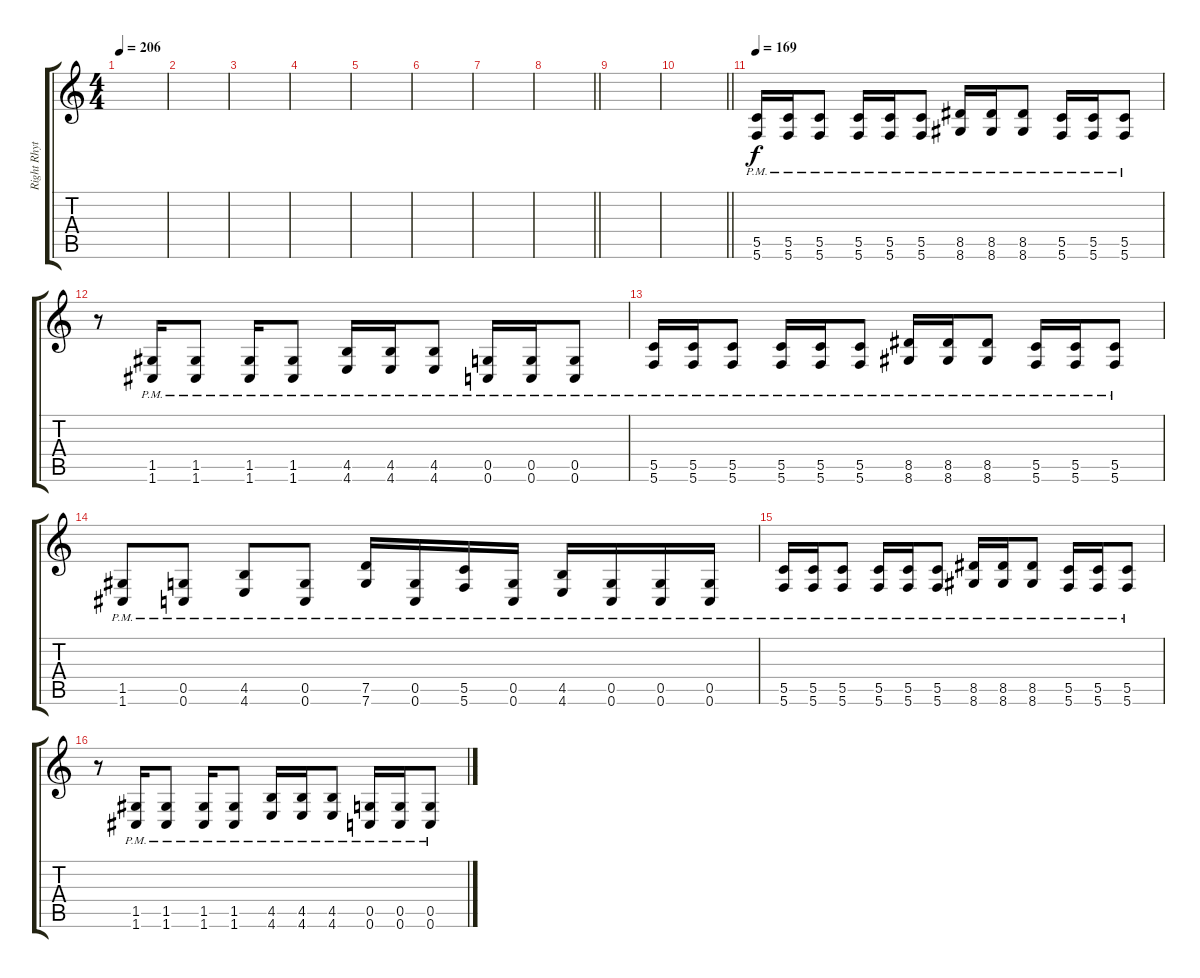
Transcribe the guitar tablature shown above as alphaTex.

\track ("Right Rhythm" "Right Rhyt") {instrument distortionguitar}
\staff {score tabs}
\tuning (D4 A3 F3 C3 G2 C2) {hide}
\ts (4 4)
\section ("" "")
\tempo 206
\clef g2
\ks c
|
|
|
|
|
|
|
\barLineRight lightlight
|
\section ("" "")
|
\barLineRight lightlight
|
\section ("" "")
\tempo 169
(5.5{pm} 5.6{pm}).16 (5.5{pm} 5.6{pm}).16 (5.5{pm} 5.6{pm}).8 (5.5{pm} 5.6{pm}).16 (5.5{pm} 5.6{pm}).16 (5.5{pm} 5.6{pm}).8 (8.5{pm} 8.6{pm}).16 (8.5{pm} 8.6{pm}).16 (8.5{pm} 8.6{pm}).8 (5.5{pm} 5.6{pm}).16 (5.5{pm} 5.6{pm}).16 (5.5{pm} 5.6{pm}).8 |
r.8 (1.5{pm} 1.6{pm}).16 (1.5{pm} 1.6{pm}).8 (1.5{pm} 1.6{pm}).16 (1.5{pm} 1.6{pm}).8 (4.5{pm} 4.6{pm}).16 (4.5{pm} 4.6{pm}).16 (4.5{pm} 4.6{pm}).8 (0.5{pm} 0.6{pm}).16 (0.5{pm} 0.6{pm}).16 (0.5{pm} 0.6{pm}).8 |
(5.5{pm} 5.6{pm}).16 (5.5{pm} 5.6{pm}).16 (5.5{pm} 5.6{pm}).8 (5.5{pm} 5.6{pm}).16 (5.5{pm} 5.6{pm}).16 (5.5{pm} 5.6{pm}).8 (8.5{pm} 8.6{pm}).16 (8.5{pm} 8.6{pm}).16 (8.5{pm} 8.6{pm}).8 (5.5{pm} 5.6{pm}).16 (5.5{pm} 5.6{pm}).16 (5.5{pm} 5.6{pm}).8 |
(1.5{pm} 1.6{pm}).8 (0.5{pm} 0.6{pm}).8 (4.5{pm} 4.6{pm}).8 (0.5{pm} 0.6{pm}).8 (7.5{pm} 7.6{pm}).16 (0.5{pm} 0.6{pm}).16 (5.5{pm} 5.6{pm}).16 (0.5{pm} 0.6{pm}).16 (4.5{pm} 4.6{pm}).16 (0.5{pm} 0.6{pm}).16 (0.5{pm} 0.6{pm}).16 (0.5{pm} 0.6{pm}).16 |
(5.5{pm} 5.6{pm}).16 (5.5{pm} 5.6{pm}).16 (5.5{pm} 5.6{pm}).8 (5.5{pm} 5.6{pm}).16 (5.5{pm} 5.6{pm}).16 (5.5{pm} 5.6{pm}).8 (8.5{pm} 8.6{pm}).16 (8.5{pm} 8.6{pm}).16 (8.5{pm} 8.6{pm}).8 (5.5{pm} 5.6{pm}).16 (5.5{pm} 5.6{pm}).16 (5.5{pm} 5.6{pm}).8 |
r.8 (1.5{pm} 1.6{pm}).16 (1.5{pm} 1.6{pm}).8 (1.5{pm} 1.6{pm}).16 (1.5{pm} 1.6{pm}).8 (4.5{pm} 4.6{pm}).16 (4.5{pm} 4.6{pm}).16 (4.5{pm} 4.6{pm}).8 (0.5{pm} 0.6{pm}).16 (0.5{pm} 0.6{pm}).16 (0.5{pm} 0.6{pm}).8
